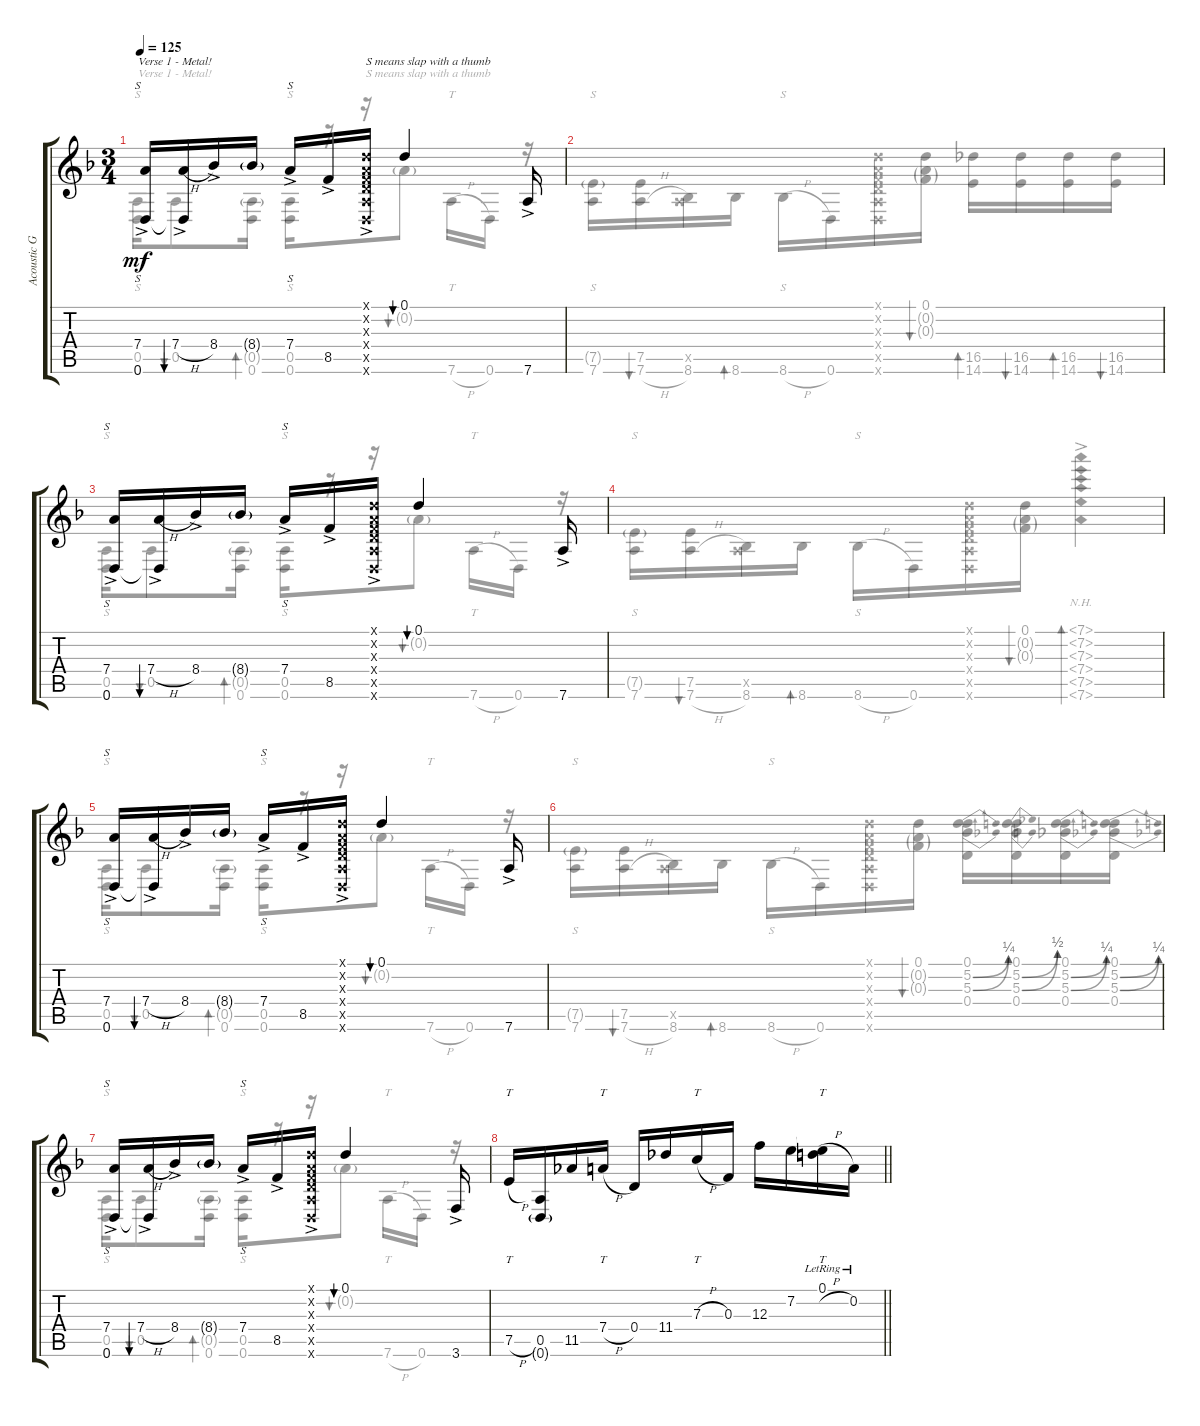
\track ("Acoustic Guitar" "Acoustic G") {instrument acousticguitarsteel}
\staff {score tabs}
\tuning (D4 A3 F3 D3 A2 D2) {hide}
\voice
\ts (3 4)
\tempo 125
\clef g2
\ks dminor
(7.4{ac} 0.6).16{s txt "Verse 1 - Metal!" dy mf} (7.4{h ac} 0.6{t}).16{bu 30} 8.4{ac}.16 8.4{g}.16 7.4{ac}.16{s} 8.5{ac}.16 (0.1{ac x} 0.2{ac x} 0.3{ac x} 0.4{ac x} 0.5{ac x} 0.6{ac x}).16{txt "S means slap with a thumb"} 0.1.4{bu 30} 7.6{ac}.16 |
|
(7.4{ac} 0.6).16{s} (7.4{h ac} 0.6{t}).16{bu 30} 8.4{ac}.16 8.4{g}.16 7.4{ac}.16{s} 8.5{ac}.16 (0.1{ac x} 0.2{ac x} 0.3{ac x} 0.4{ac x} 0.5{ac x} 0.6{ac x}).16 0.1.4{bu 30} 7.6{ac}.16 |
|
(7.4{ac} 0.6).16{s} (7.4{h ac} 0.6{t}).16{bu 30} 8.4{ac}.16 8.4{g}.16 7.4{ac}.16{s} 8.5{ac}.16 (0.1{ac x} 0.2{ac x} 0.3{ac x} 0.4{ac x} 0.5{ac x} 0.6{ac x}).16 0.1.4{bu 30} 7.6{ac}.16 |
|
(7.4{ac} 0.6).16{s} (7.4{h ac} 0.6{t}).16{bu 30} 8.4{ac}.16 8.4{g}.16 7.4{ac}.16{s} 8.5{ac}.16 (0.1{ac x} 0.2{ac x} 0.3{ac x} 0.4{ac x} 0.5{ac x} 0.6{ac x}).16 0.1.4{bu 30} 3.6{ac}.16 |
\barLineRight lightlight
7.5{h}.16{tt} (0.5 0.6{g}).16 11.5.16 7.4{h}.16{tt} 0.4.16 11.4.16 7.3{h}.16{tt} 0.3.16 12.3.16 7.2.16 (0.1{lr} 7.2{h t}).16{tt} 0.2{lr}.16
\voice
\clef g2
\ottava regular
\simile none
\ks dminor
(0.5 0.6).16{s txt "Verse 1 - Metal!" dy mf} 0.5.8{bu 30} (0.5{g} 0.6).16{bd 30} (0.5 0.6).16{s} r.16 r.16{txt "S means slap with a thumb"} 0.2{g}.8{bu 30} 7.6{h}.16{tt} 0.6.16 r.16 |
(7.5{g} 7.6).16{s} (7.5 7.6{h}).16{bu 30} (0.5{x} 8.6).16 8.6.16{bd 30} 8.6{h}.16{s} 0.6.16 (0.1{x} 0.2{x} 0.3{x} 0.4{x} 0.5{x} 0.6{x}).16 (0.1 0.2{g} 0.3{g}).16{bu 30} (16.5 14.6).16{bd 30} (16.5 14.6).16{bu 30} (16.5 14.6).16{bd 30} (16.5 14.6).16{bu 30} |
(0.5 0.6).16{s} 0.5.8{bu 30} (0.5{g} 0.6).16{bd 30} (0.5 0.6).16{s} r.16 r.16 0.2{g}.8{bu 30} 7.6{h}.16{tt} 0.6.16 r.16 |
(7.5{g} 7.6).16{s} (7.5 7.6{h}).16{bu 30} (0.5{x} 8.6).16 8.6.16{bd 30} 8.6{h}.16{s} 0.6.16 (0.1{x} 0.2{x} 0.3{x} 0.4{x} 0.5{x} 0.6{x}).16 (0.1 0.2{g} 0.3{g}).16{bu 30} (7.1{nh ac} 7.2{nh ac} 7.3{nh ac} 7.4{nh ac} 7.5{nh ac} 7.6{nh}).4{bd 30} |
(0.5 0.6).16{s} 0.5.8{bu 30} (0.5{g} 0.6).16{bd 30} (0.5 0.6).16{s} r.16 r.16 0.2{g}.8{bu 30} 7.6{h}.16{tt} 0.6.16 r.16 |
(7.5{g} 7.6).16{s} (7.5 7.6{h}).16{bu 30} (0.5{x} 8.6).16 8.6.16{bd 30} 8.6{h}.16{s} 0.6.16 (0.1{x} 0.2{x} 0.3{x} 0.4{x} 0.5{x} 0.6{x}).16 (0.1 0.2{g} 0.3{g}).16{bu 30} (0.1 5.2{be (bend 0 0 60 1)} 5.3{be (bend 0 0 60 1)} 0.4).16 (0.1 5.2{be (bend 0 0 60 2)} 5.3{be (bend 0 0 60 2)} 0.4).16 (0.1 5.2{be (bend 0 0 60 1)} 5.3{be (bend 0 0 60 1)} 0.4).16 (0.1 5.2{be (bend 0 0 60 1)} 5.3{be (bend 0 0 60 1)} 0.4).16 |
(0.5 0.6).16{s} 0.5.8{bu 30} (0.5{g} 0.6).16{bd 30} (0.5 0.6).16{s} r.16 r.16 0.2{g}.8{bu 30} 7.6{h}.16{tt} 0.6.16 r.16 |
\barLineRight lightlight
